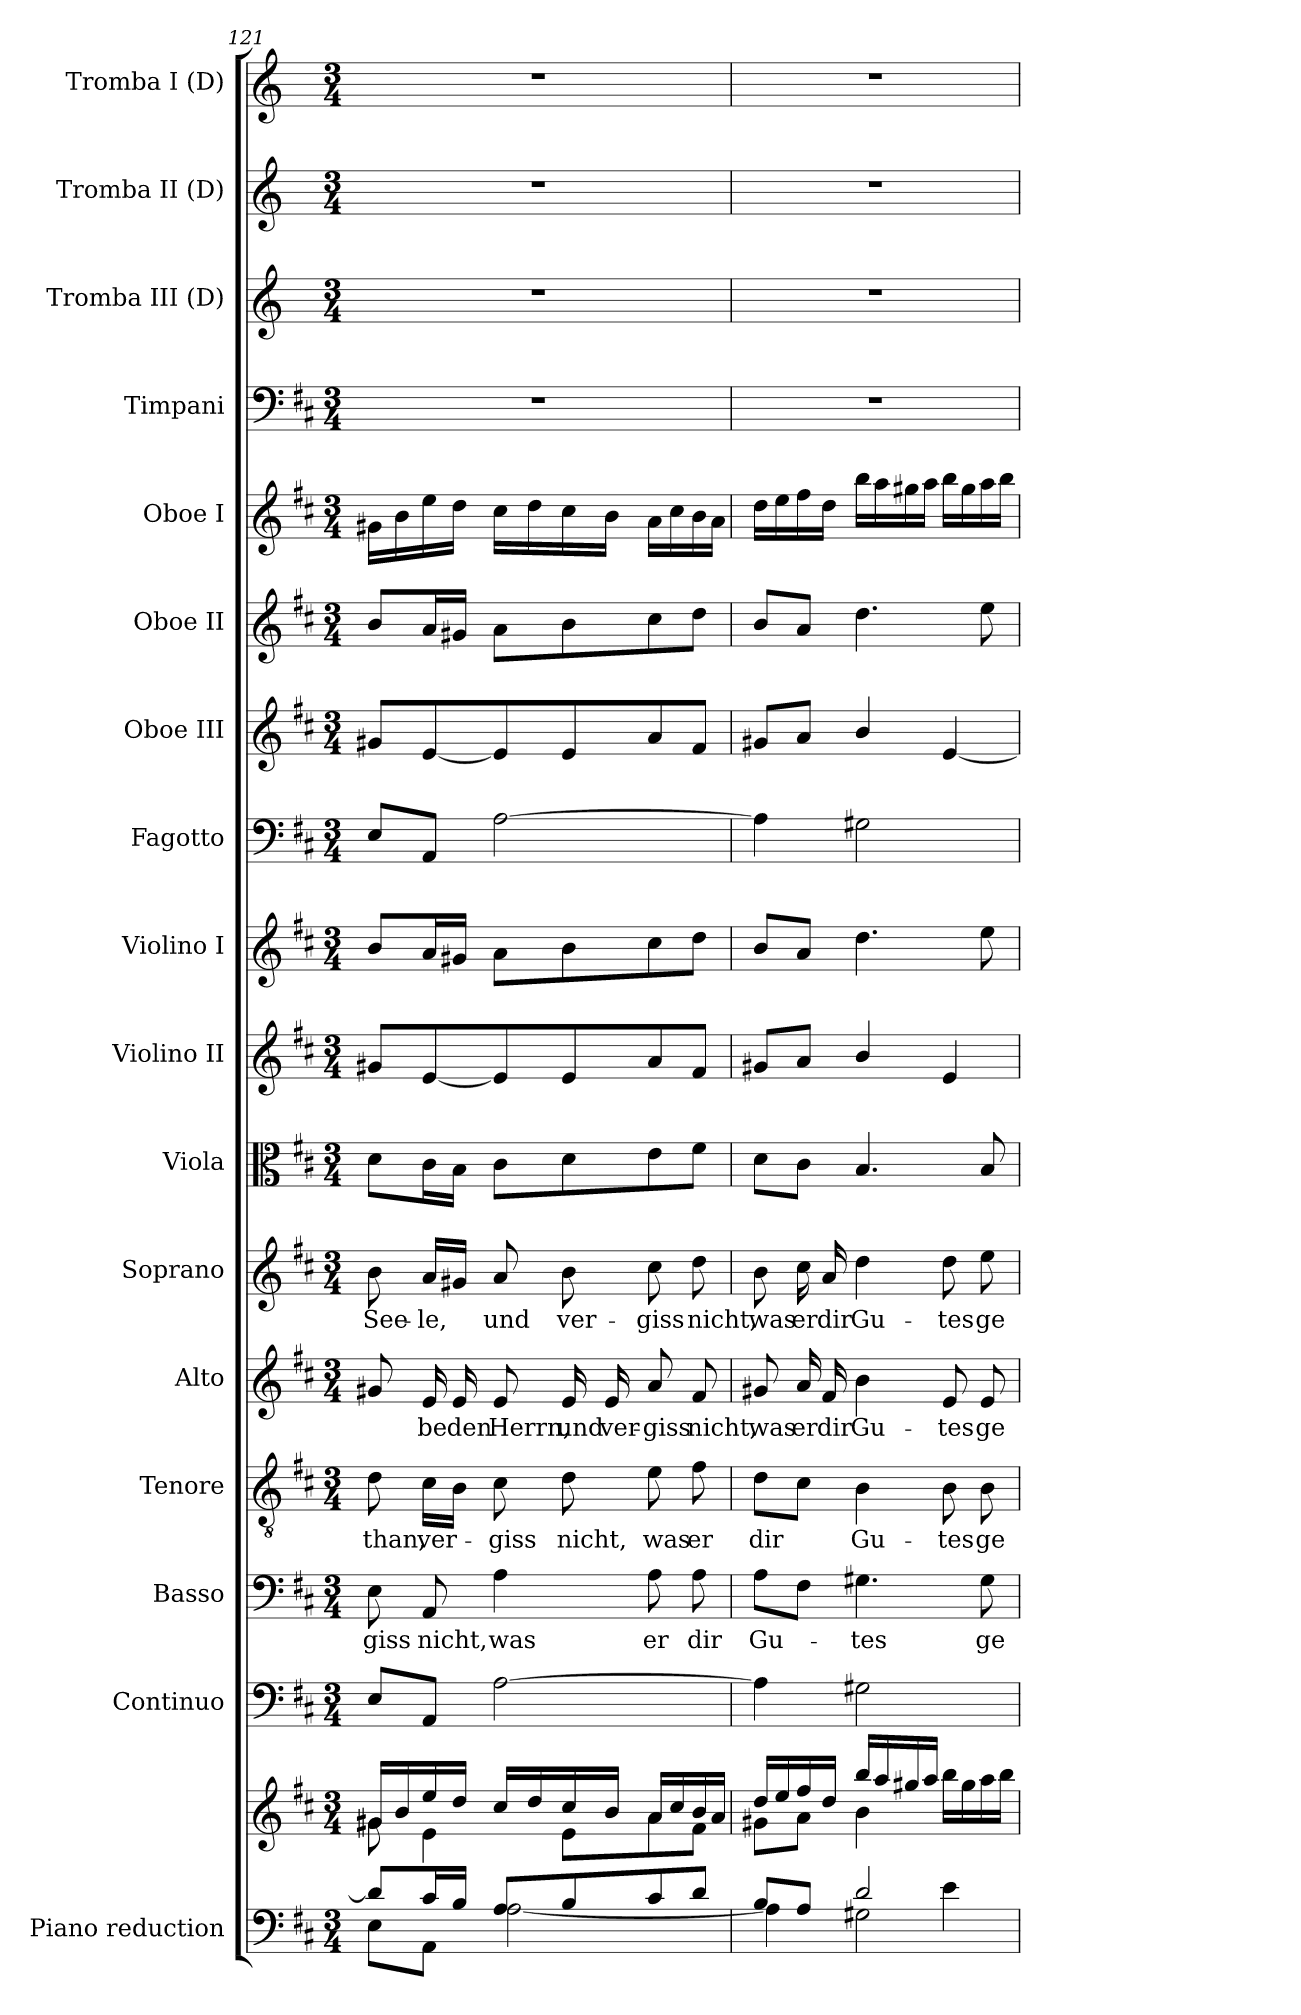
**kern	**kern	**kern	**kern	**text	**kern	**text	**kern	**text	**kern	**text	**kern	**kern	**kern	**kern	**kern	**kern	**kern	**kern	**kern	**kern	**kern
*part17	*part17	*part16	*part15	*part15	*part14	*part14	*part13	*part13	*part12	*part12	*part11	*part10	*part9	*part8	*part7	*part6	*part5	*part4	*part3	*part2	*part1
*staff18	*staff17	*staff16	*staff15	*staff15	*staff14	*staff14	*staff13	*staff13	*staff12	*staff12	*staff11	*staff10	*staff9	*staff8	*staff7	*staff6	*staff5	*staff4	*staff3	*staff2	*staff1
*I"Piano reduction	*	*I"Continuo	*I"Basso	*	*I"Tenore	*	*I"Alto	*	*I"Soprano	*	*I"Viola	*I"Violino II	*I"Violino I	*I"Fagotto	*I"Oboe III	*I"Oboe II	*I"Oboe I	*I"Timpani	*I"Tromba III (D)	*I"Tromba II (D)	*I"Tromba I (D)
*I'Pno	*	*	*	*	*	*	*	*	*	*	*	*	*	*	*I'Ob	*I'Ob	*I'Ob	*I'Timp	*	*	*
*clefF4	*clefG2	*clefF4	*clefF4	*	*clefGv2	*	*clefG2	*	*clefG2	*	*clefC3	*clefG2	*clefG2	*clefF4	*clefG2	*clefG2	*clefG2	*clefF4	*clefG2	*clefG2	*clefG2
*	*	*	*	*	*	*	*	*	*	*	*	*	*	*	*	*	*	*	*ITrd-1c-2	*ITrd-1c-2	*ITrd-1c-2
*k[f#c#]	*k[f#c#]	*k[f#c#]	*k[f#c#]	*	*k[f#c#]	*	*k[f#c#]	*	*k[f#c#]	*	*k[f#c#]	*k[f#c#]	*k[f#c#]	*k[f#c#]	*k[f#c#]	*k[f#c#]	*k[f#c#]	*k[f#c#]	*k[f#c#]	*k[f#c#]	*k[f#c#]
*M3/4	*M3/4	*M3/4	*M3/4	*	*M3/4	*	*M3/4	*	*M3/4	*	*M3/4	*M3/4	*M3/4	*M3/4	*M3/4	*M3/4	*M3/4	*M3/4	*M3/4	*M3/4	*M3/4
=121	=121	=121	=121	=121	=121	=121	=121	=121	=121	=121	=121	=121	=121	=121	=121	=121	=121	=121	=121	=121	=121
*^	*^	*	*	*	*	*	*	*	*	*	*	*	*	*	*	*	*	*	*	*	*
!	!	!	!	!	!	!LO:LY:b	!	!LO:LY:b	!	!	!	!LO:LY:b	!	!	!	!	!	!	!	!	!	!	!
8d/L]	8E\L	16g#X/LL	8g#\	8E/L	8E\	giss	8d\	than,	8g#X/	.	8b\	See-	8d\L	8g#X/L	8b/L	8E/L	8g#X/L	8b/L	16g#X\LL	2.r	2.r	2.r	2.r
.	.	16b/	.	.	.	.	.	.	.	.	.	.	.	.	.	.	.	.	16b\	.	.	.	.
!	!	!	!	!	!	!LO:LY:b	!	!LO:LY:b	!	!LO:LY:b	!	!LO:LY:b	!	!	!	!	!	!	!	!	!	!	!
16c#/L	8AA\J	16ee/	4e\	8AA/J	8AA/	nicht,	16c#\LL	ver-	16e/	be	16a/LL	le,	16c#\L	[8e/	16a/L	8AA/J	[8e/	16a/L	16ee\	.	.	.	.
!	!	!	!	!	!	!	!	!	!	!LO:LY:b	!	!	!	!	!	!	!	!	!	!	!	!	!
16B/JJ	.	16dd/JJ	.	.	.	.	16B\JJ	.	16e/	den	16g#X/JJ	.	16B\JJ	.	16g#X/JJ	.	.	16g#X/JJ	16dd\JJ	.	.	.	.
!	!	!	!	!	!	!LO:LY:b	!	!LO:LY:b	!	!LO:LY:b	!	!LO:LY:b	!	!	!	!	!	!	!	!	!	!	!
8A/L	[2A\	16cc#/LL	.	[2A\	4A\	was	8c#\	-giss	8e/	Herrn,	8a/	und	8c#\L	8e/]	8a\L	[2A\	8e/]	8a\L	16cc#\LL	.	.	.	.
.	.	16dd/	.	.	.	.	.	.	.	.	.	.	.	.	.	.	.	.	16dd\	.	.	.	.
!	!	!	!	!	!	!	!	!LO:LY:b	!	!LO:LY:b	!	!LO:LY:b	!	!	!	!	!	!	!	!	!	!	!
8B/	.	16cc#/	8e\L	.	.	.	8d\	nicht,	16e/	und	8b\	ver-	8d\	8e/	8b\	.	8e/	8b\	16cc#\	.	.	.	.
!	!	!	!	!	!	!	!	!	!	!LO:LY:b	!	!	!	!	!	!	!	!	!	!	!	!	!
.	.	16b/JJ	.	.	.	.	.	.	16e/	ver-	.	.	.	.	.	.	.	.	16b\JJ	.	.	.	.
!	!	!	!	!	!	!LO:LY:b	!	!LO:LY:b	!	!LO:LY:b	!	!LO:LY:b	!	!	!	!	!	!	!	!	!	!	!
8c#/	.	16a/LL	8a\	.	8A\	er	8e\	was	8a/	giss	8cc#\	giss	8e\	8a/	8cc#\	.	8a/	8cc#\	16a\LL	.	.	.	.
.	.	16cc#/	.	.	.	.	.	.	.	.	.	.	.	.	.	.	.	.	16cc#\	.	.	.	.
!	!	!	!	!	!	!LO:LY:b	!	!LO:LY:b	!	!LO:LY:b	!	!LO:LY:b	!	!	!	!	!	!	!	!	!	!	!
8d/J	.	16b/	8f#\J	.	8A\	dir	8f#\	er	8f#/	nicht,	8dd\	nicht,	8f#\J	8f#/J	8dd\J	.	8f#/J	8dd\J	16b\	.	.	.	.
.	.	16a/JJ	.	.	.	.	.	.	.	.	.	.	.	.	.	.	.	.	16a\JJ	.	.	.	.
=122	=122	=122	=122	=122	=122	=122	=122	=122	=122	=122	=122	=122	=122	=122	=122	=122	=122	=122	=122	=122	=122	=122	=122
*	*^	*	*	*	*	*	*	*	*	*	*	*	*	*	*	*	*	*	*	*	*	*	*
!	!	!	!	!	!	!	!LO:LY:b	!	!LO:LY:b	!	!LO:LY:b	!	!LO:LY:b	!	!	!	!	!	!	!	!	!	!	!
2ryy	8B/L	4A\]	16dd/LL	8g#X\L	4A\]	8A\L	Gu-	8d\L	dir	8g#X/	was	8b\	was	8d\L	8g#X/L	8b/L	4A\]	8g#X/L	8b/L	16dd\LL	2.r	2.r	2.r	2.r
.	.	.	16ee/	.	.	.	.	.	.	.	.	.	.	.	.	.	.	.	.	16ee\	.	.	.	.
!	!	!	!	!	!	!	!	!	!	!	!LO:LY:b	!	!LO:LY:b	!	!	!	!	!	!	!	!	!	!	!
.	8A/J	.	16ff#/	8a\J	.	8F#\J	.	8c#\J	.	16a/	er	16cc#\	er	8c#\J	8a/J	8a/J	.	8a/J	8a/J	16ff#\	.	.	.	.
!	!	!	!	!	!	!	!	!	!	!	!LO:LY:b	!	!LO:LY:b	!	!	!	!	!	!	!	!	!	!	!
.	.	.	16dd/JJ	.	.	.	.	.	.	16f#/	dir	16a/	dir	.	.	.	.	.	.	16dd\JJ	.	.	.	.
!	!	!	!	!	!	!	!LO:LY:b	!	!LO:LY:b	!	!LO:LY:b	!	!LO:LY:b	!	!	!	!	!	!	!	!	!	!	!
.	2d/	2G#X\	16bb/LL	4b\	2G#X\	4.G#X\	-tes	4B\	Gu-	4b\	Gu-	4dd\	Gu-	4.B/	4b/	4.dd\	2G#X\	4b/	4.dd\	16bb\LL	.	.	.	.
.	.	.	16aa/	.	.	.	.	.	.	.	.	.	.	.	.	.	.	.	.	16aa\	.	.	.	.
.	.	.	16gg#X/	.	.	.	.	.	.	.	.	.	.	.	.	.	.	.	.	16gg#X\	.	.	.	.
.	.	.	16aa/JJ	.	.	.	.	.	.	.	.	.	.	.	.	.	.	.	.	16aa\JJ	.	.	.	.
!	!	!	!	!	!	!	!	!	!LO:LY:b	!	!LO:LY:b	!	!LO:LY:b	!	!	!	!	!	!	!	!	!	!	!
4e\	.	.	16bb\LL	4ryy	.	.	.	8B\	tes	8e/	tes	8dd\	tes	.	4e/	.	.	[4e/	.	16bb\LL	.	.	.	.
.	.	.	16gg#\	.	.	.	.	.	.	.	.	.	.	.	.	.	.	.	.	16gg#\	.	.	.	.
!	!	!	!	!	!	!	!LO:LY:b	!	!LO:LY:b	!	!LO:LY:b	!	!LO:LY:b	!	!	!	!	!	!	!	!	!	!	!
.	.	.	16aa\	.	.	8G#\	ge-	8B\	ge-	8e/	ge-	8ee\	ge	8B/	.	8ee\	.	.	8ee\	16aa\	.	.	.	.
.	.	.	16bb\JJ	.	.	.	.	.	.	.	.	.	.	.	.	.	.	.	.	16bb\JJ	.	.	.	.
*v	*v	*v	*	*	*	*	*	*	*	*	*	*	*	*	*	*	*	*	*	*	*	*	*	*
*	*v	*v	*	*	*	*	*	*	*	*	*	*	*	*	*	*	*	*	*	*	*	*
=	=	=	=	=	=	=	=	=	=	=	=	=	=	=	=	=	=	=	=	=	=
*-	*-	*-	*-	*-	*-	*-	*-	*-	*-	*-	*-	*-	*-	*-	*-	*-	*-	*-	*-	*-	*-
